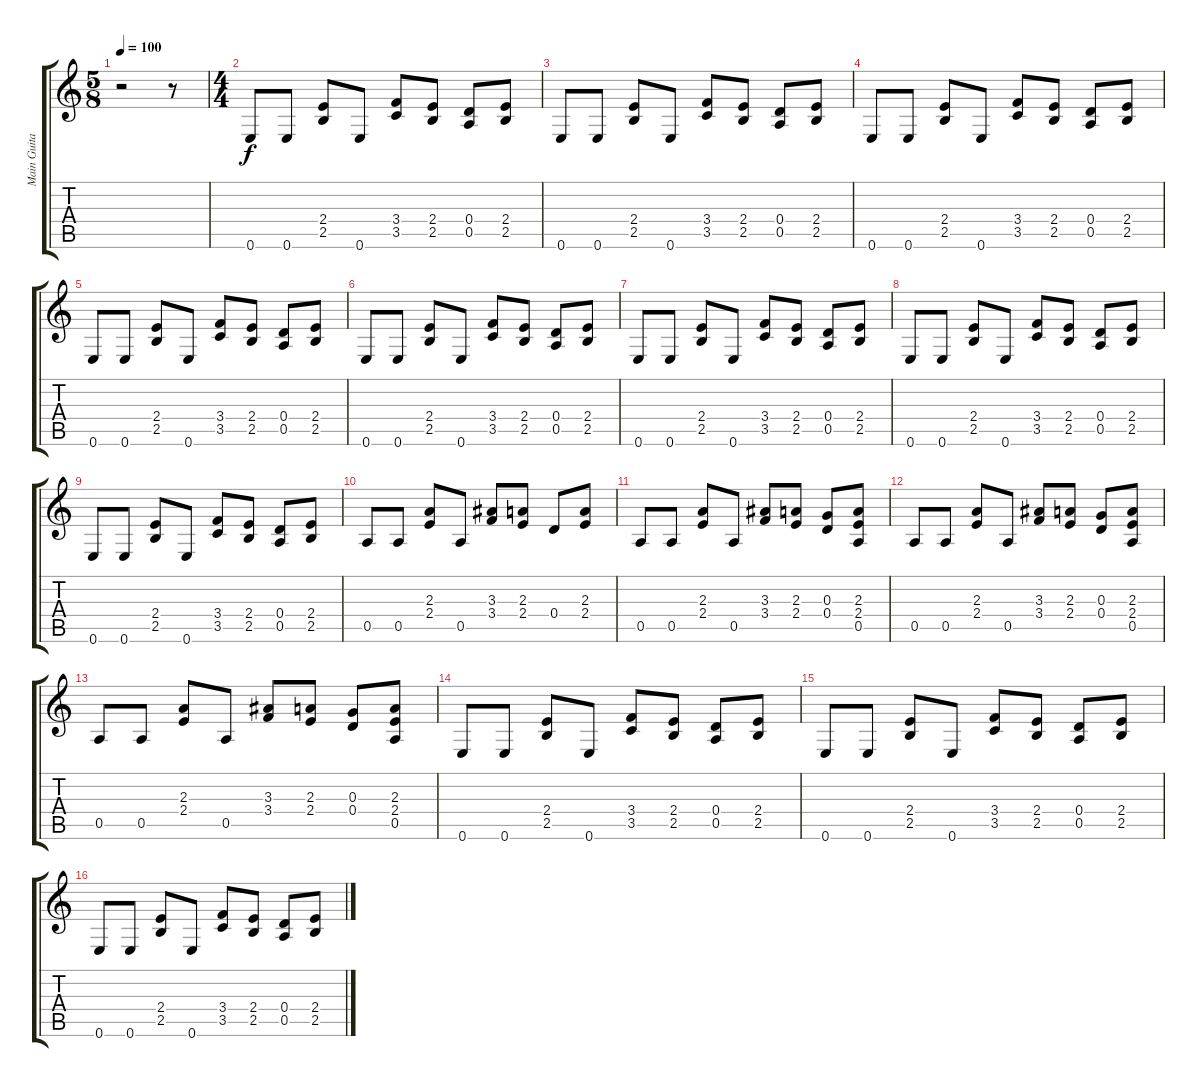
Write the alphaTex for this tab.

\track ("Main Guitar" "Main Guita") {instrument distortionguitar}
\staff {score tabs}
\tuning (E4 B3 G3 D3 A2 E2) {hide}
\ts (5 8)
\tempo 100
\clef g2
\ks c
r.2{dy f instrument distortionguitar} r.8 |
\ts (4 4)
0.6.8 0.6.8 (2.4 2.5).8 0.6.8 (3.4 3.5).8 (2.4 2.5).8 (0.4 0.5).8 (2.4 2.5).8 |
0.6.8 0.6.8 (2.4 2.5).8 0.6.8 (3.4 3.5).8 (2.4 2.5).8 (0.4 0.5).8 (2.4 2.5).8 |
0.6.8 0.6.8 (2.4 2.5).8 0.6.8 (3.4 3.5).8 (2.4 2.5).8 (0.4 0.5).8 (2.4 2.5).8 |
0.6.8 0.6.8 (2.4 2.5).8 0.6.8 (3.4 3.5).8 (2.4 2.5).8 (0.4 0.5).8 (2.4 2.5).8 |
0.6.8 0.6.8 (2.4 2.5).8 0.6.8 (3.4 3.5).8 (2.4 2.5).8 (0.4 0.5).8 (2.4 2.5).8 |
0.6.8 0.6.8 (2.4 2.5).8 0.6.8 (3.4 3.5).8 (2.4 2.5).8 (0.4 0.5).8 (2.4 2.5).8 |
0.6.8 0.6.8 (2.4 2.5).8 0.6.8 (3.4 3.5).8 (2.4 2.5).8 (0.4 0.5).8 (2.4 2.5).8 |
0.6.8 0.6.8 (2.4 2.5).8 0.6.8 (3.4 3.5).8 (2.4 2.5).8 (0.4 0.5).8 (2.4 2.5).8 |
0.5.8 0.5.8 (2.3 2.4).8 0.5.8 (3.3 3.4).8 (2.3 2.4).8 0.4.8 (2.3 2.4).8 |
0.5.8 0.5.8 (2.3 2.4).8 0.5.8 (3.3 3.4).8 (2.3 2.4).8 (0.3 0.4).8 (2.3 2.4 0.5).8 |
0.5.8 0.5.8 (2.3 2.4).8 0.5.8 (3.3 3.4).8 (2.3 2.4).8 (0.3 0.4).8 (2.3 2.4 0.5).8 |
0.5.8 0.5.8 (2.3 2.4).8 0.5.8 (3.3 3.4).8 (2.3 2.4).8 (0.3 0.4).8 (2.3 2.4 0.5).8 |
0.6.8 0.6.8 (2.4 2.5).8 0.6.8 (3.4 3.5).8 (2.4 2.5).8 (0.4 0.5).8 (2.4 2.5).8 |
0.6.8 0.6.8 (2.4 2.5).8 0.6.8 (3.4 3.5).8 (2.4 2.5).8 (0.4 0.5).8 (2.4 2.5).8 |
0.6.8 0.6.8 (2.4 2.5).8 0.6.8 (3.4 3.5).8 (2.4 2.5).8 (0.4 0.5).8 (2.4 2.5).8
